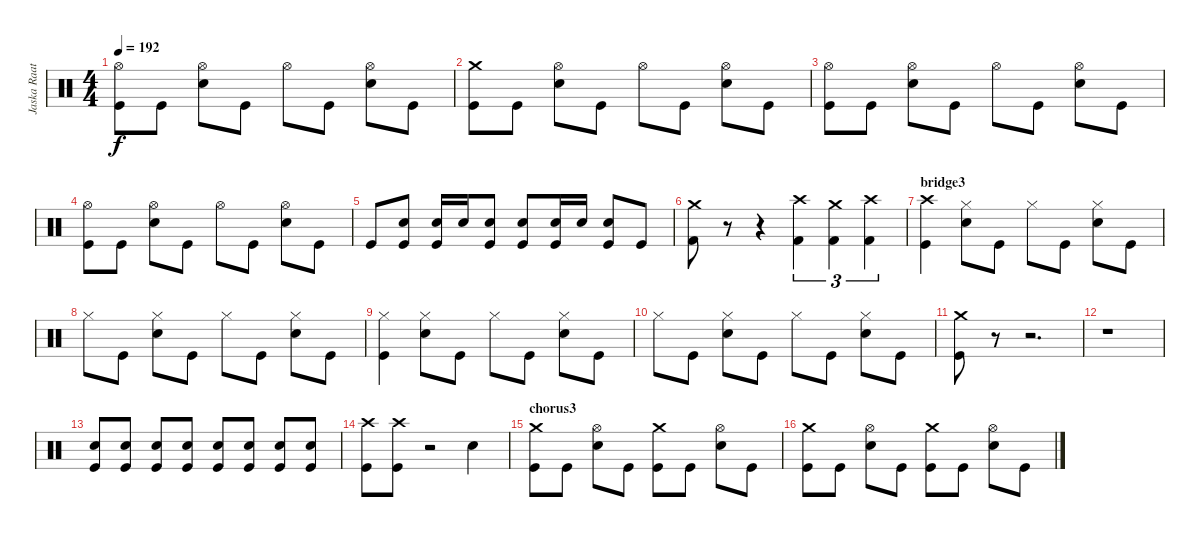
\track ("Jaska Raatikainen" "Jaska Raat") {instrument percussion}
\staff {score}
\articulation defaults
\ts (4 4)
\tempo 192
\clef neutral
\ks c
("Hi-Hat (open)" "Kick (hit)").8{dy f} "Kick (hit)".8 ("Hi-Hat (open)" "Electric Snare (hit)").8 "Kick (hit)".8 "Hi-Hat (open)".8 "Kick (hit)".8 ("Hi-Hat (open)" "Electric Snare (hit)").8 "Kick (hit)".8 |
("Crash medium (hit)" "Kick (hit)").8 "Kick (hit)".8 ("Hi-Hat (open)" "Electric Snare (hit)").8 "Kick (hit)".8 "Hi-Hat (open)".8 "Kick (hit)".8 ("Hi-Hat (open)" "Electric Snare (hit)").8 "Kick (hit)".8 |
("Hi-Hat (open)" "Kick (hit)").8 "Kick (hit)".8 ("Hi-Hat (open)" "Electric Snare (hit)").8 "Kick (hit)".8 "Hi-Hat (open)".8 "Kick (hit)".8 ("Hi-Hat (open)" "Electric Snare (hit)").8 "Kick (hit)".8 |
("Hi-Hat (open)" "Kick (hit)").8 "Kick (hit)".8 ("Hi-Hat (open)" "Electric Snare (hit)").8 "Kick (hit)".8 "Hi-Hat (open)".8 "Kick (hit)".8 ("Hi-Hat (open)" "Electric Snare (hit)").8 "Kick (hit)".8 |
"Kick (hit)".8 ("Electric Snare (hit)" "Kick (hit)").8 ("Electric Snare (hit)" "Kick (hit)").16 "Electric Snare (hit)".16 ("Electric Snare (hit)" "Kick (hit)").8 ("Electric Snare (hit)" "Kick (hit)").8 ("Electric Snare (hit)" "Kick (hit)").16 "Electric Snare (hit)".16 ("Electric Snare (hit)" "Kick (hit)").8 "Kick (hit)".8 |
("Crash medium (hit)" "Kick (hit) 2").8 r.8 r.4 ("Crash high (hit)" "Kick (hit) 2").4{tu (3 2)} ("Crash medium (hit)" "Kick (hit) 2").4{tu (3 2)} ("Crash high (hit)" "Kick (hit) 2").4{tu (3 2)} |
\section ("" "bridge3")
("Crash high (hit)" "Kick (hit)").4 ("Hi-Hat (closed)" "Electric Snare (hit)").8 "Kick (hit)".8 "Hi-Hat (closed)".8 "Kick (hit)".8 ("Hi-Hat (closed)" "Electric Snare (hit)").8 "Kick (hit)".8 |
"Hi-Hat (closed)".8 "Kick (hit)".8 ("Hi-Hat (closed)" "Electric Snare (hit)").8 "Kick (hit)".8 "Hi-Hat (closed)".8 "Kick (hit)".8 ("Hi-Hat (closed)" "Electric Snare (hit)").8 "Kick (hit)".8 |
("Hi-Hat (closed)" "Kick (hit)").4 ("Hi-Hat (closed)" "Electric Snare (hit)").8 "Kick (hit)".8 "Hi-Hat (closed)".8 "Kick (hit)".8 ("Hi-Hat (closed)" "Electric Snare (hit)").8 "Kick (hit)".8 |
"Hi-Hat (closed)".8 "Kick (hit)".8 ("Hi-Hat (closed)" "Electric Snare (hit)").8 "Kick (hit)".8 "Hi-Hat (closed)".8 "Kick (hit)".8 ("Hi-Hat (closed)" "Electric Snare (hit)").8 "Kick (hit)".8 |
("Crash medium (hit)" "Kick (hit)").8 r.8 r.2{d} |
r.1 |
("Electric Snare (hit)" "Kick (hit)").8 ("Electric Snare (hit)" "Kick (hit)").8 ("Electric Snare (hit)" "Kick (hit)").8 ("Electric Snare (hit)" "Kick (hit)").8 ("Electric Snare (hit)" "Kick (hit)").8 ("Electric Snare (hit)" "Kick (hit)").8 ("Electric Snare (hit)" "Kick (hit)").8 ("Electric Snare (hit)" "Kick (hit)").8 |
("Crash high (hit)" "Kick (hit)").8 ("Crash high (hit)" "Kick (hit)").8 r.2 "Electric Snare (hit)".4 |
\section ("" "chorus3")
("Crash medium (hit)" "Kick (hit)").8 "Kick (hit)".8 ("Hi-Hat (open)" "Electric Snare (hit)").8 "Kick (hit)".8 ("Crash medium (hit)" "Kick (hit)").8 "Kick (hit)".8 ("Hi-Hat (open)" "Electric Snare (hit)").8 "Kick (hit)".8 |
("Crash medium (hit)" "Kick (hit)").8 "Kick (hit)".8 ("Hi-Hat (open)" "Electric Snare (hit)").8 "Kick (hit)".8 ("Crash medium (hit)" "Kick (hit)").8 "Kick (hit)".8 ("Hi-Hat (open)" "Electric Snare (hit)").8 "Kick (hit)".8
